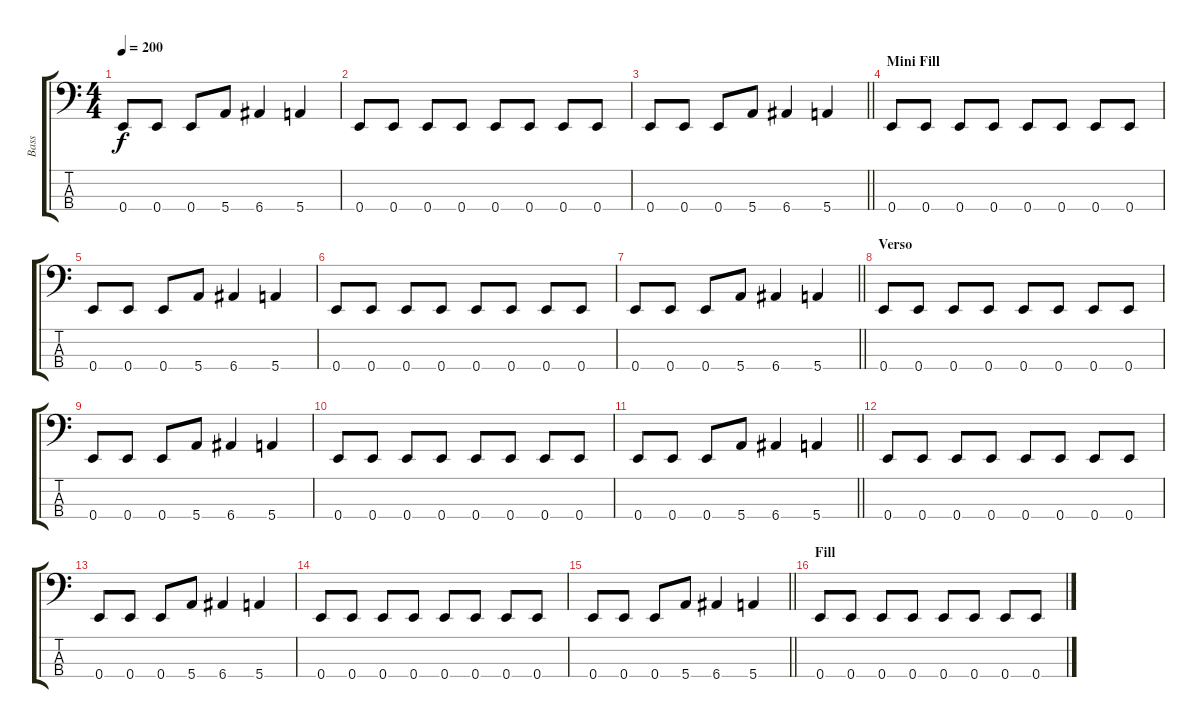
\track ("Bass" "Bass") {instrument electricbasspick}
\staff {score tabs}
\tuning (G2 D2 A1 E1) {hide}
\ts (4 4)
\tempo 200
\clef f4
\ks c
0.4.8{dy f} 0.4.8 0.4.8 5.4.8 6.4.4 5.4.4 |
0.4.8 0.4.8 0.4.8 0.4.8 0.4.8 0.4.8 0.4.8 0.4.8 |
\barLineRight lightlight
0.4.8 0.4.8 0.4.8 5.4.8 6.4.4 5.4.4 |
\section ("" "Mini Fill")
0.4.8 0.4.8 0.4.8 0.4.8 0.4.8 0.4.8 0.4.8 0.4.8 |
0.4.8 0.4.8 0.4.8 5.4.8 6.4.4 5.4.4 |
0.4.8 0.4.8 0.4.8 0.4.8 0.4.8 0.4.8 0.4.8 0.4.8 |
\barLineRight lightlight
0.4.8 0.4.8 0.4.8 5.4.8 6.4.4 5.4.4 |
\section ("" "Verso")
0.4.8 0.4.8 0.4.8 0.4.8 0.4.8 0.4.8 0.4.8 0.4.8 |
0.4.8 0.4.8 0.4.8 5.4.8 6.4.4 5.4.4 |
0.4.8 0.4.8 0.4.8 0.4.8 0.4.8 0.4.8 0.4.8 0.4.8 |
\barLineRight lightlight
0.4.8 0.4.8 0.4.8 5.4.8 6.4.4 5.4.4 |
\section ("" "")
0.4.8 0.4.8 0.4.8 0.4.8 0.4.8 0.4.8 0.4.8 0.4.8 |
0.4.8 0.4.8 0.4.8 5.4.8 6.4.4 5.4.4 |
0.4.8 0.4.8 0.4.8 0.4.8 0.4.8 0.4.8 0.4.8 0.4.8 |
\barLineRight lightlight
0.4.8 0.4.8 0.4.8 5.4.8 6.4.4 5.4.4 |
\section ("" "Fill")
0.4.8 0.4.8 0.4.8 0.4.8 0.4.8 0.4.8 0.4.8 0.4.8
